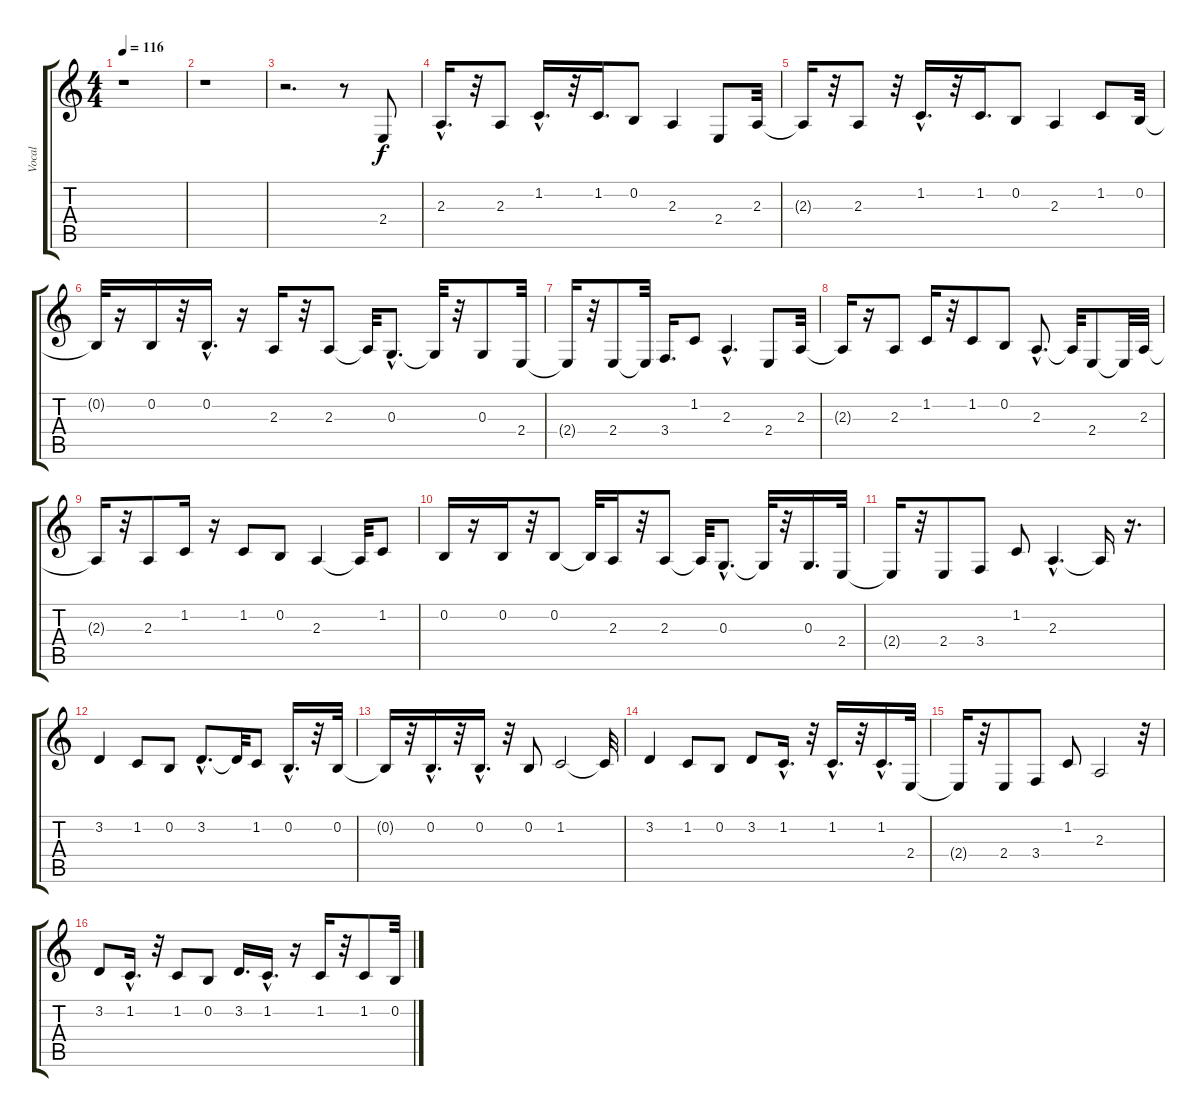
\track ("Vocal" "Vocal") {instrument harmonica}
\staff {score tabs}
\tuning (E4 B3 G3 D3 A2 E2) {hide}
\ts (4 4)
\tempo 116
\clef g2
\ks c
r.1{dy f} |
r.1 |
r.2{d} r.8 2.4.8 |
2.3{hac}.16{d} r.32 2.3.8 1.2{hac}.16{d} r.32 1.2.16{d} 0.2.8 2.3.4 2.4.8 2.3.32 |
2.3{t}.16 r.32 2.3.8 r.32 1.2{hac}.16{d} r.32 1.2.16{d} 0.2.8 2.3.4 1.2.8 0.2.32 |
0.2{t}.32 r.16 0.2.16 r.32 0.2{hac}.16{d} r.16 2.3.16 r.32 2.3.8 2.3{t}.32 0.3{hac}.8{d} 0.3{t}.32 r.32 0.3.8 2.4.32 |
2.4{t}.16 r.32 2.4.8 2.4{t}.32 3.4.16{d} 1.2.8 2.3{hac}.4{d} 2.4.8 2.3.32 |
2.3{t}.16 r.16 2.3.8 1.2.16 r.32 1.2.8 0.2.8 2.3{hac}.8{d} 2.3{t}.32 2.4.8 2.4{t}.32 2.3.32 |
2.3{t}.16 r.32 2.3.8 1.2.16 r.16 1.2.8 0.2.8 2.3.4 2.3{t}.32 1.2.8 |
0.2.16 r.16 0.2.16 r.32 0.2.8 0.2{t}.32 2.3.16 r.32 2.3.8 2.3{t}.32 0.3{hac}.8{d} 0.3{t}.32 r.32 0.3.16{d} 2.4.32 |
2.4{t}.16 r.32 2.4.8 3.4.8 1.2.8 2.3{hac}.4{d} 2.3{t}.16 r.16{d} |
3.2.4 1.2.8 0.2.8 3.2{hac}.8{d} 3.2{t}.32 1.2.8 0.2{hac}.16{d} r.32 0.2.32 |
0.2{t}.16 r.32 0.2{hac}.16{d} r.32 0.2{hac}.16{d} r.32 0.2.8 1.2.2 1.2{t}.32 |
3.2.4 1.2.8 0.2.8 3.2.8 1.2{hac}.16{d} r.32 1.2{hac}.16{d} r.32 1.2{hac}.16{d} 2.4.32 |
2.4{t}.16 r.32 2.4.8 3.4.8 1.2.8 2.3.2 r.32 |
3.2.8 1.2{hac}.16{d} r.32 1.2.8 0.2.8 3.2.16{d} 1.2{hac}.16{d} r.16 1.2.16 r.32 1.2.8 0.2.32
